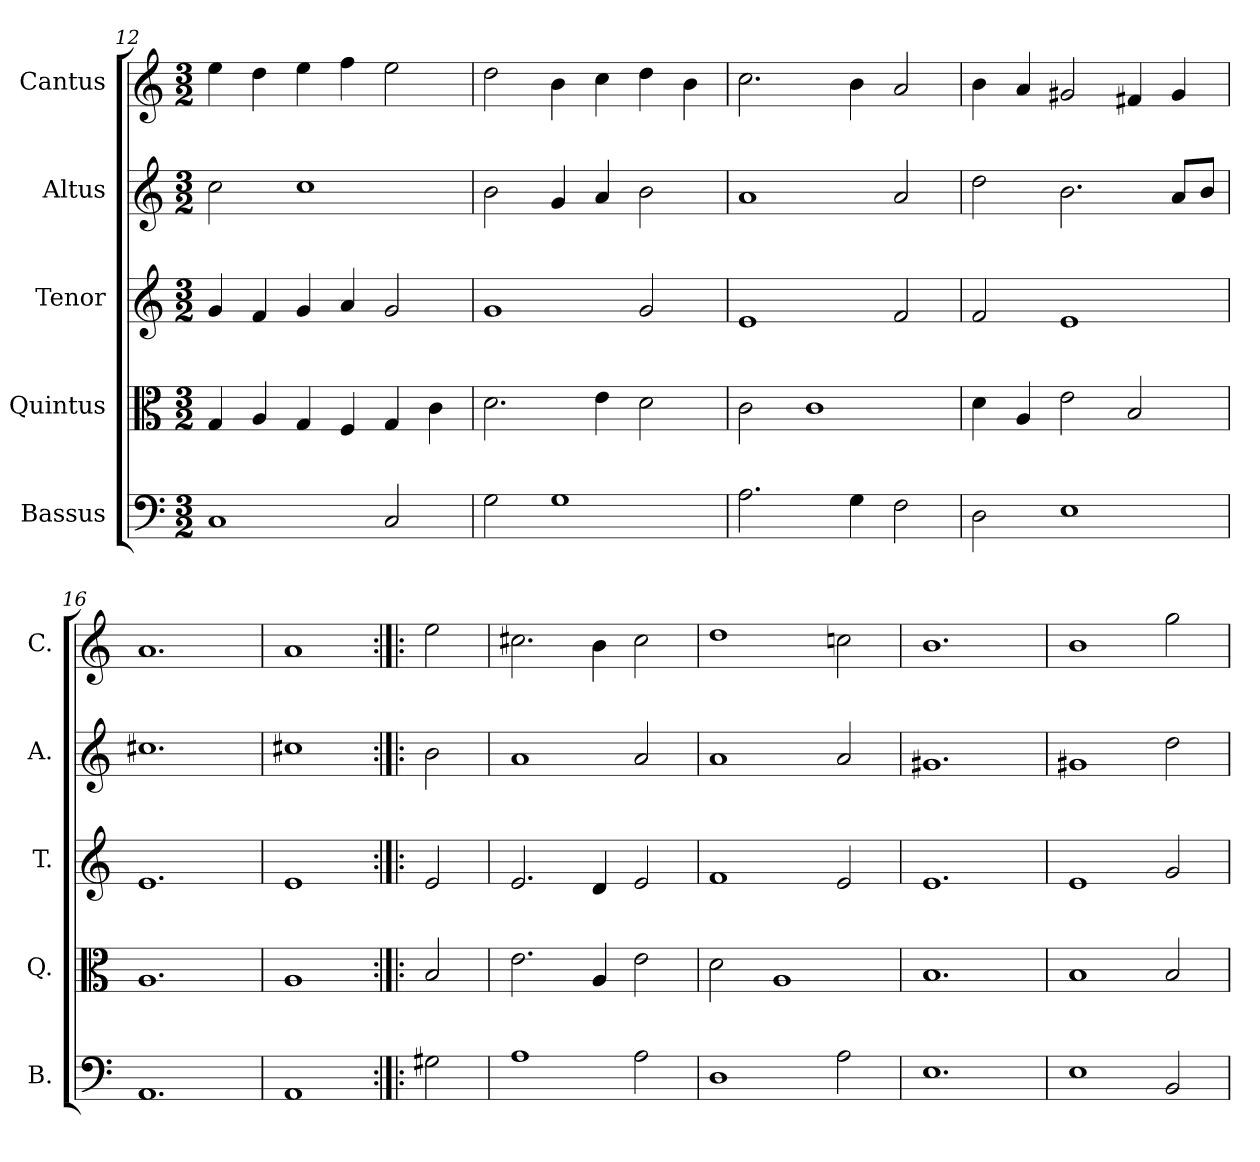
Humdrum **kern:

**kern	**kern	**kern	**kern	**kern
*part5	*part4	*part3	*part2	*part1
*staff5	*staff4	*staff3	*staff2	*staff1
*I"Bassus	*I"Quintus	*I"Tenor	*I"Altus	*I"Cantus
*I'B.	*I'Q.	*I'T.	*I'A.	*I'C.
*clefF4	*clefC3	*clefG2	*clefG2	*clefG2
*k[]	*k[]	*k[]	*k[]	*k[]
*M3/2	*M3/2	*M3/2	*M3/2	*M3/2
=12	=12	=12	=12	=12
1C	4G/	4g/	2cc\	4ee\
.	4A/	4f/	.	4dd\
.	4G/	4g/	1cc	4ee\
.	4F/	4a/	.	4ff\
2C/	4G/	2g/	.	2ee\
.	4c\	.	.	.
=13	=13	=13	=13	=13
2G\	2.d\	1g	2b\	2dd\
1G	.	.	4g/	4b\
.	4e\	.	4a/	4cc\
.	2d\	2g/	2b\	4dd\
.	.	.	.	4b\
=14	=14	=14	=14	=14
2.A\	2c\	1e	1a	2.cc\
.	1c	.	.	.
4G\	.	.	.	4b\
2F\	.	2f/	2a/	2a/
=15	=15	=15	=15	=15
2D\	4d\	2f/	2dd\	4b\
.	4A/	.	.	4a/
1E	2e\	1e	2.b\	2g#X/
.	2B/	.	.	4f#X/
.	.	.	8a/L	4g#/
.	.	.	8b/J	.
=16	=16	=16	=16	=16
1.AA	1.A	1.e	1.cc#X	1.a
=17	=17	=17	=17	=17
1AA	1A	1e	1cc#X	1a
=18:|!|:	=18:|!|:	=18:|!|:	=18:|!|:	=18:|!|:
2G#X\	2B/	2e/	2b\	2ee\
=19	=19	=19	=19	=19
1A	2.e\	2.e/	1a	2.cc#X\
.	4A/	4d/	.	4b\
2A\	2e\	2e/	2a/	2cc#\
=20	=20	=20	=20	=20
1D	2d\	1f	1a	1dd
.	1A	.	.	.
2A\	.	2e/	2a/	2ccn\
!!LO:LB:g=z
=21	=21	=21	=21	=21
1.E	1.B	1.e	1.g#X	1.b
=22	=22	=22	=22	=22
1E	1B	1e	1g#X	1b
2BB/	2B/	2g/	2dd\	2gg\
=	=	=	=	=
*-	*-	*-	*-	*-
